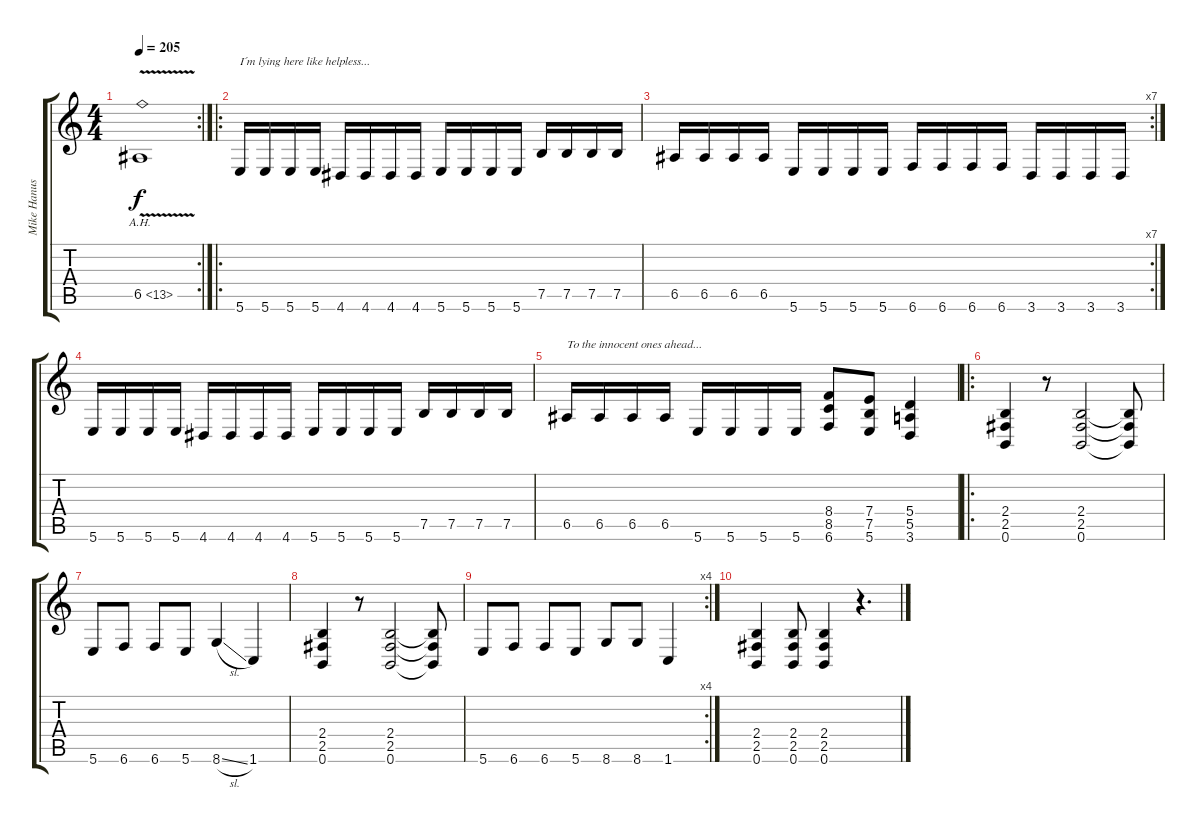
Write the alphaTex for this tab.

\track ("Mike Hanus" "Mike Hanus") {instrument distortionguitar}
\staff {score tabs}
\tuning (B3 Gb3 D3 A2 E2 B1) {hide}
\rc 2
\ts (4 4)
\tempo 205
\clef g2
\ks c
6.5{ah 7 v}.1{dy f} |
\ro
5.6.16{txt "I´m lying here like helpless..."} 5.6.16 5.6.16 5.6.16 4.6.16 4.6.16 4.6.16 4.6.16 5.6.16 5.6.16 5.6.16 5.6.16 7.5.16 7.5.16 7.5.16 7.5.16 |
\rc 7
6.5.16 6.5.16 6.5.16 6.5.16 5.6.16 5.6.16 5.6.16 5.6.16 6.6.16 6.6.16 6.6.16 6.6.16 3.6.16 3.6.16 3.6.16 3.6.16 |
5.6.16 5.6.16 5.6.16 5.6.16 4.6.16 4.6.16 4.6.16 4.6.16 5.6.16 5.6.16 5.6.16 5.6.16 7.5.16 7.5.16 7.5.16 7.5.16 |
6.5.16{txt "To the innocent ones ahead..."} 6.5.16 6.5.16 6.5.16 5.6.16 5.6.16 5.6.16 5.6.16 (8.4 8.5 6.6).8 (7.4 7.5 5.6).8 (5.4 5.5 3.6).4 |
\ro
(2.4 2.5 0.6).4 r.8 (2.4 2.5 0.6).2 (2.4{t} 2.5{t} 0.6{t}).8 |
5.6.8 6.6.8 6.6.8 5.6.8 8.6{sl}.4 1.6.4 |
(2.4 2.5 0.6).4 r.8 (2.4 2.5 0.6).2 (2.4{t} 2.5{t} 0.6{t}).8 |
\rc 4
5.6.8 6.6.8 6.6.8 5.6.8 8.6.8 8.6.8 1.6.4 |
(2.4 2.5 0.6).4 (2.4 2.5 0.6).8 (2.4 2.5 0.6).4 r.4{d}
